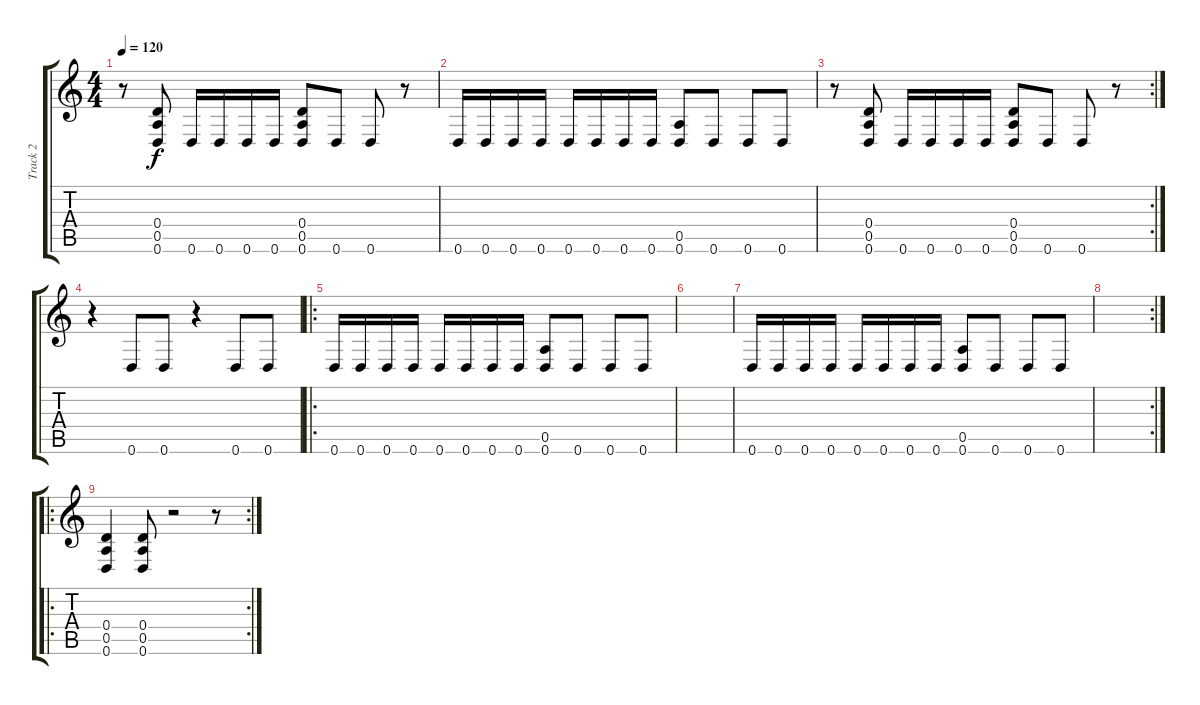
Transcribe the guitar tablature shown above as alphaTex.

\track ("Track 2" "Track 2") {instrument distortionguitar}
\staff {score tabs}
\tuning (E4 B3 G3 D3 A2 D2) {hide}
\ts (4 4)
\tempo 120
\clef g2
\ks c
r.8{dy f} (0.4 0.5 0.6).8 0.6.16 0.6.16 0.6.16 0.6.16 (0.4 0.5 0.6).8 0.6.8 0.6.8 r.8 |
0.6.16 0.6.16 0.6.16 0.6.16 0.6.16 0.6.16 0.6.16 0.6.16 (0.5 0.6).8 0.6.8 0.6.8 0.6.8 |
\rc 2
r.8 (0.4 0.5 0.6).8 0.6.16 0.6.16 0.6.16 0.6.16 (0.4 0.5 0.6).8 0.6.8 0.6.8 r.8 |
r.4 0.6.8 0.6.8 r.4 0.6.8 0.6.8 |
\ro
0.6.16 0.6.16 0.6.16 0.6.16 0.6.16 0.6.16 0.6.16 0.6.16 (0.5 0.6).8 0.6.8 0.6.8 0.6.8 |
|
0.6.16 0.6.16 0.6.16 0.6.16 0.6.16 0.6.16 0.6.16 0.6.16 (0.5 0.6).8 0.6.8 0.6.8 0.6.8 |
\rc 2
|
\ro
\rc 2
(0.4 0.5 0.6).4 (0.4 0.5 0.6).8 r.2 r.8
